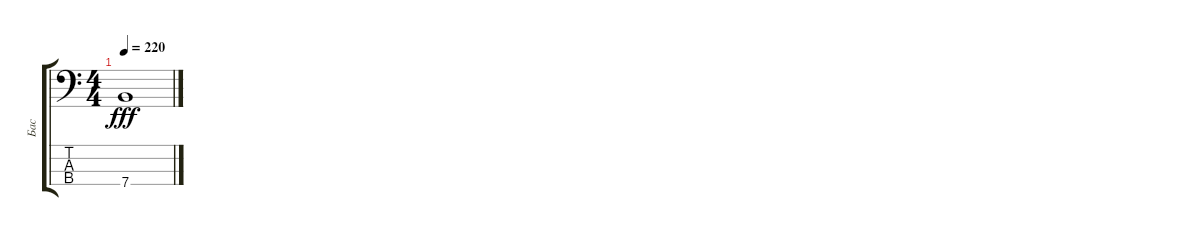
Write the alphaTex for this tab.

\track ("Бас " "Бас ") {instrument slapbass1}
\staff {score tabs}
\tuning (G2 D2 A1 E1) {hide}
\ts (4 4)
\tempo 220
\clef f4
\ks c
7.4.1{dy fff}
